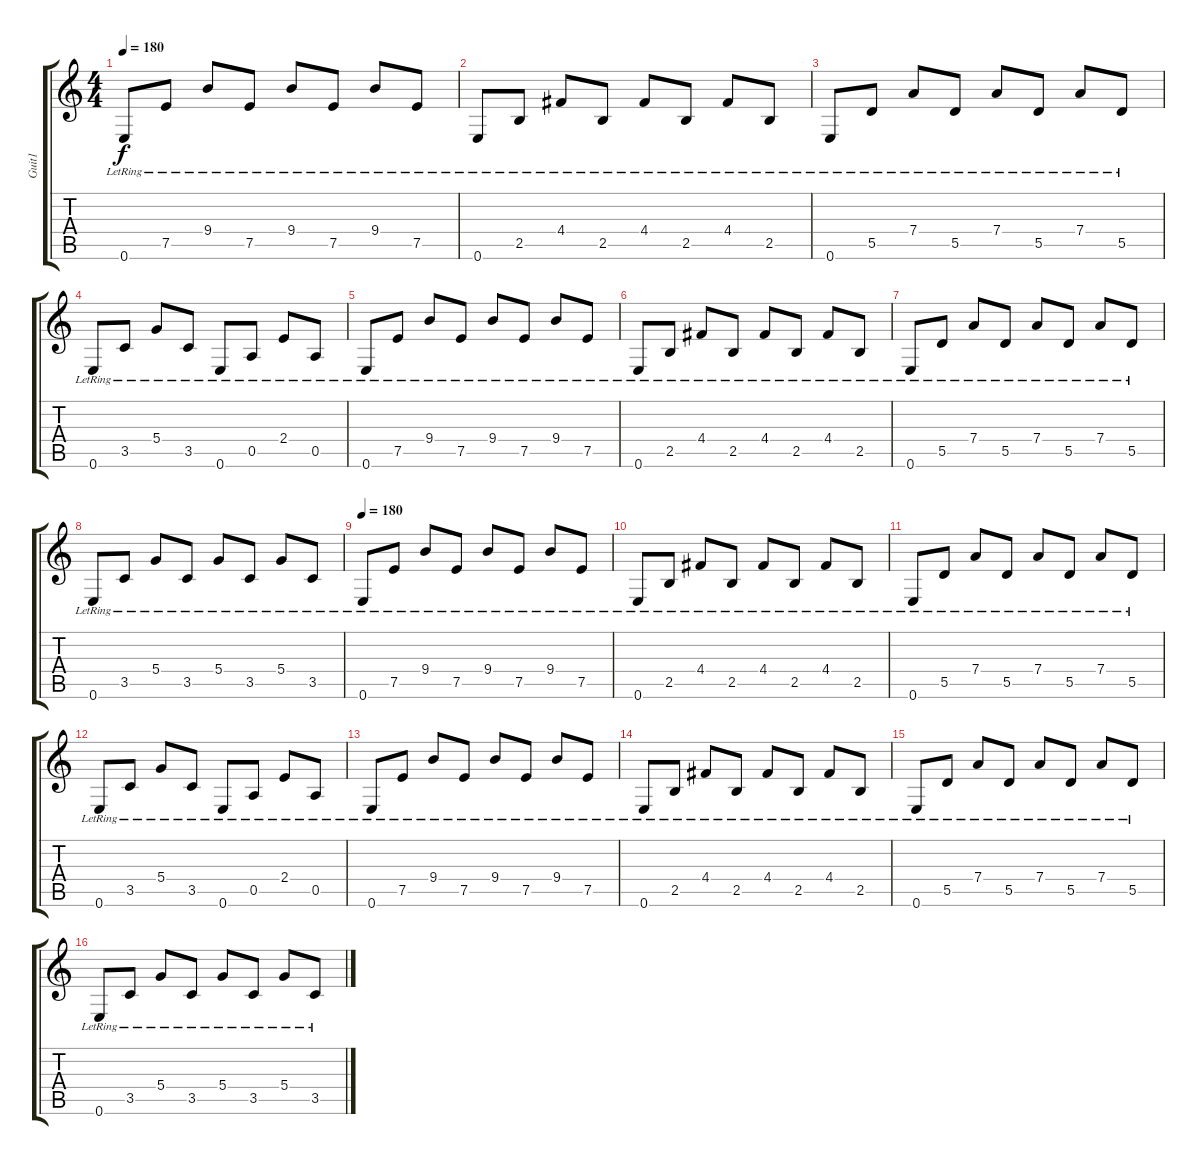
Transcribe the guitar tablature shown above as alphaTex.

\track ("Guit1" "Guit1") {instrument acousticguitarsteel}
\staff {score tabs}
\tuning (E4 B3 G3 D3 A2 E2) {hide}
\ts (4 4)
\tempo 180
\clef g2
\ks c
0.6{lr}.8{dy f} 7.5{lr}.8 9.4{lr}.8 7.5{lr}.8 9.4{lr}.8 7.5{lr}.8 9.4{lr}.8 7.5{lr}.8 |
0.6{lr}.8 2.5{lr}.8 4.4{lr}.8 2.5{lr}.8 4.4{lr}.8 2.5{lr}.8 4.4{lr}.8 2.5{lr}.8 |
0.6{lr}.8 5.5{lr}.8 7.4{lr}.8 5.5{lr}.8 7.4{lr}.8 5.5{lr}.8 7.4{lr}.8 5.5{lr}.8 |
0.6{lr}.8 3.5{lr}.8 5.4{lr}.8 3.5{lr}.8 0.6{lr}.8 0.5{lr}.8 2.4{lr}.8 0.5{lr}.8 |
0.6{lr}.8 7.5{lr}.8 9.4{lr}.8 7.5{lr}.8 9.4{lr}.8 7.5{lr}.8 9.4{lr}.8 7.5{lr}.8 |
0.6{lr}.8 2.5{lr}.8 4.4{lr}.8 2.5{lr}.8 4.4{lr}.8 2.5{lr}.8 4.4{lr}.8 2.5{lr}.8 |
0.6{lr}.8 5.5{lr}.8 7.4{lr}.8 5.5{lr}.8 7.4{lr}.8 5.5{lr}.8 7.4{lr}.8 5.5{lr}.8 |
0.6{lr}.8 3.5{lr}.8 5.4{lr}.8 3.5{lr}.8 5.4{lr}.8 3.5{lr}.8 5.4{lr}.8 3.5{lr}.8 |
\tempo 180
0.6{lr}.8 7.5{lr}.8 9.4{lr}.8 7.5{lr}.8 9.4{lr}.8 7.5{lr}.8 9.4{lr}.8 7.5{lr}.8 |
0.6{lr}.8 2.5{lr}.8 4.4{lr}.8 2.5{lr}.8 4.4{lr}.8 2.5{lr}.8 4.4{lr}.8 2.5{lr}.8 |
0.6{lr}.8 5.5{lr}.8 7.4{lr}.8 5.5{lr}.8 7.4{lr}.8 5.5{lr}.8 7.4{lr}.8 5.5{lr}.8 |
0.6{lr}.8 3.5{lr}.8 5.4{lr}.8 3.5{lr}.8 0.6{lr}.8 0.5{lr}.8 2.4{lr}.8 0.5{lr}.8 |
0.6{lr}.8 7.5{lr}.8 9.4{lr}.8 7.5{lr}.8 9.4{lr}.8 7.5{lr}.8 9.4{lr}.8 7.5{lr}.8 |
0.6{lr}.8 2.5{lr}.8 4.4{lr}.8 2.5{lr}.8 4.4{lr}.8 2.5{lr}.8 4.4{lr}.8 2.5{lr}.8 |
0.6{lr}.8 5.5{lr}.8 7.4{lr}.8 5.5{lr}.8 7.4{lr}.8 5.5{lr}.8 7.4{lr}.8 5.5{lr}.8 |
0.6{lr}.8 3.5{lr}.8 5.4{lr}.8 3.5{lr}.8 5.4{lr}.8 3.5{lr}.8 5.4{lr}.8 3.5{lr}.8
